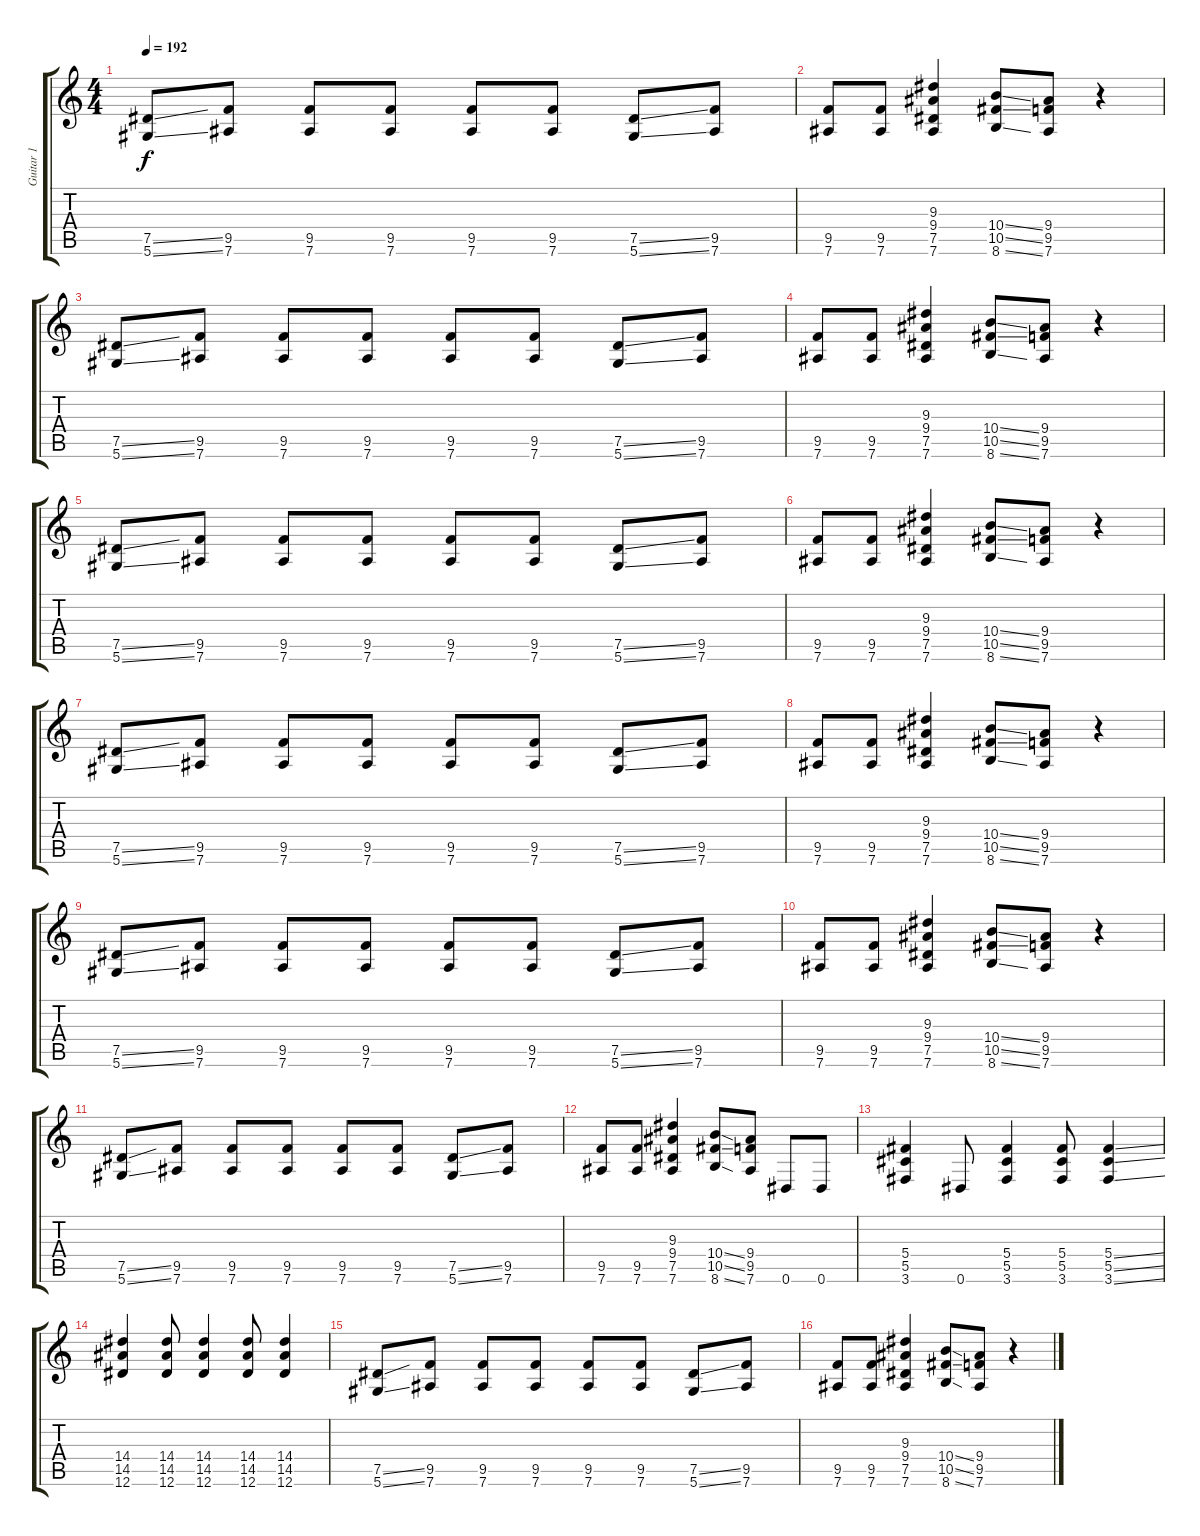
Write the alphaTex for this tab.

\track ("Guitar 1" "Guitar 1") {instrument distortionguitar}
\staff {score tabs}
\tuning (Eb4 Bb3 Gb3 Db3 Ab2 Eb2) {hide}
\ts (4 4)
\tempo 192
\clef g2
\ks c
(7.5{ss} 5.6{ss}).8{dy f volume 10 instrument distortionguitar} (9.5 7.6).8 (9.5 7.6).8 (9.5 7.6).8 (9.5 7.6).8 (9.5 7.6).8 (7.5{ss} 5.6{ss}).8 (9.5 7.6).8 |
(9.5 7.6).8 (9.5 7.6).8 (9.3 9.4 7.5 7.6).4 (10.4{ss} 10.5{ss} 8.6{ss}).8 (9.4 9.5 7.6).8 r.4 |
(7.5{ss} 5.6{ss}).8 (9.5 7.6).8 (9.5 7.6).8 (9.5 7.6).8 (9.5 7.6).8 (9.5 7.6).8 (7.5{ss} 5.6{ss}).8 (9.5 7.6).8 |
(9.5 7.6).8 (9.5 7.6).8 (9.3 9.4 7.5 7.6).4 (10.4{ss} 10.5{ss} 8.6{ss}).8 (9.4 9.5 7.6).8 r.4 |
(7.5{ss} 5.6{ss}).8{volume 13} (9.5 7.6).8 (9.5 7.6).8 (9.5 7.6).8 (9.5 7.6).8 (9.5 7.6).8 (7.5{ss} 5.6{ss}).8 (9.5 7.6).8 |
(9.5 7.6).8 (9.5 7.6).8 (9.3 9.4 7.5 7.6).4 (10.4{ss} 10.5{ss} 8.6{ss}).8 (9.4 9.5 7.6).8 r.4 |
(7.5{ss} 5.6{ss}).8 (9.5 7.6).8 (9.5 7.6).8 (9.5 7.6).8 (9.5 7.6).8 (9.5 7.6).8 (7.5{ss} 5.6{ss}).8 (9.5 7.6).8 |
(9.5 7.6).8 (9.5 7.6).8 (9.3 9.4 7.5 7.6).4 (10.4{ss} 10.5{ss} 8.6{ss}).8 (9.4 9.5 7.6).8 r.4 |
(7.5{ss} 5.6{ss}).8 (9.5 7.6).8 (9.5 7.6).8 (9.5 7.6).8 (9.5 7.6).8 (9.5 7.6).8 (7.5{ss} 5.6{ss}).8 (9.5 7.6).8 |
(9.5 7.6).8 (9.5 7.6).8 (9.3 9.4 7.5 7.6).4 (10.4{ss} 10.5{ss} 8.6{ss}).8 (9.4 9.5 7.6).8 r.4 |
(7.5{ss} 5.6{ss}).8 (9.5 7.6).8 (9.5 7.6).8 (9.5 7.6).8 (9.5 7.6).8 (9.5 7.6).8 (7.5{ss} 5.6{ss}).8 (9.5 7.6).8 |
(9.5 7.6).8 (9.5 7.6).8 (9.3 9.4 7.5 7.6).4 (10.4{ss} 10.5{ss} 8.6{ss}).8 (9.4 9.5 7.6).8 0.6.8 0.6.8 |
(5.4 5.5 3.6).4 0.6.8 (5.4 5.5 3.6).4 (5.4 5.5 3.6).8 (5.4{ss} 5.5{ss} 3.6{ss}).4 |
(14.4 14.5 12.6).4 (14.4 14.5 12.6).8 (14.4 14.5 12.6).4 (14.4 14.5 12.6).8 (14.4 14.5 12.6).4 |
(7.5{ss} 5.6{ss}).8 (9.5 7.6).8 (9.5 7.6).8 (9.5 7.6).8 (9.5 7.6).8 (9.5 7.6).8 (7.5{ss} 5.6{ss}).8 (9.5 7.6).8 |
(9.5 7.6).8 (9.5 7.6).8 (9.3 9.4 7.5 7.6).4 (10.4{ss} 10.5{ss} 8.6{ss}).8 (9.4 9.5 7.6).8 r.4
